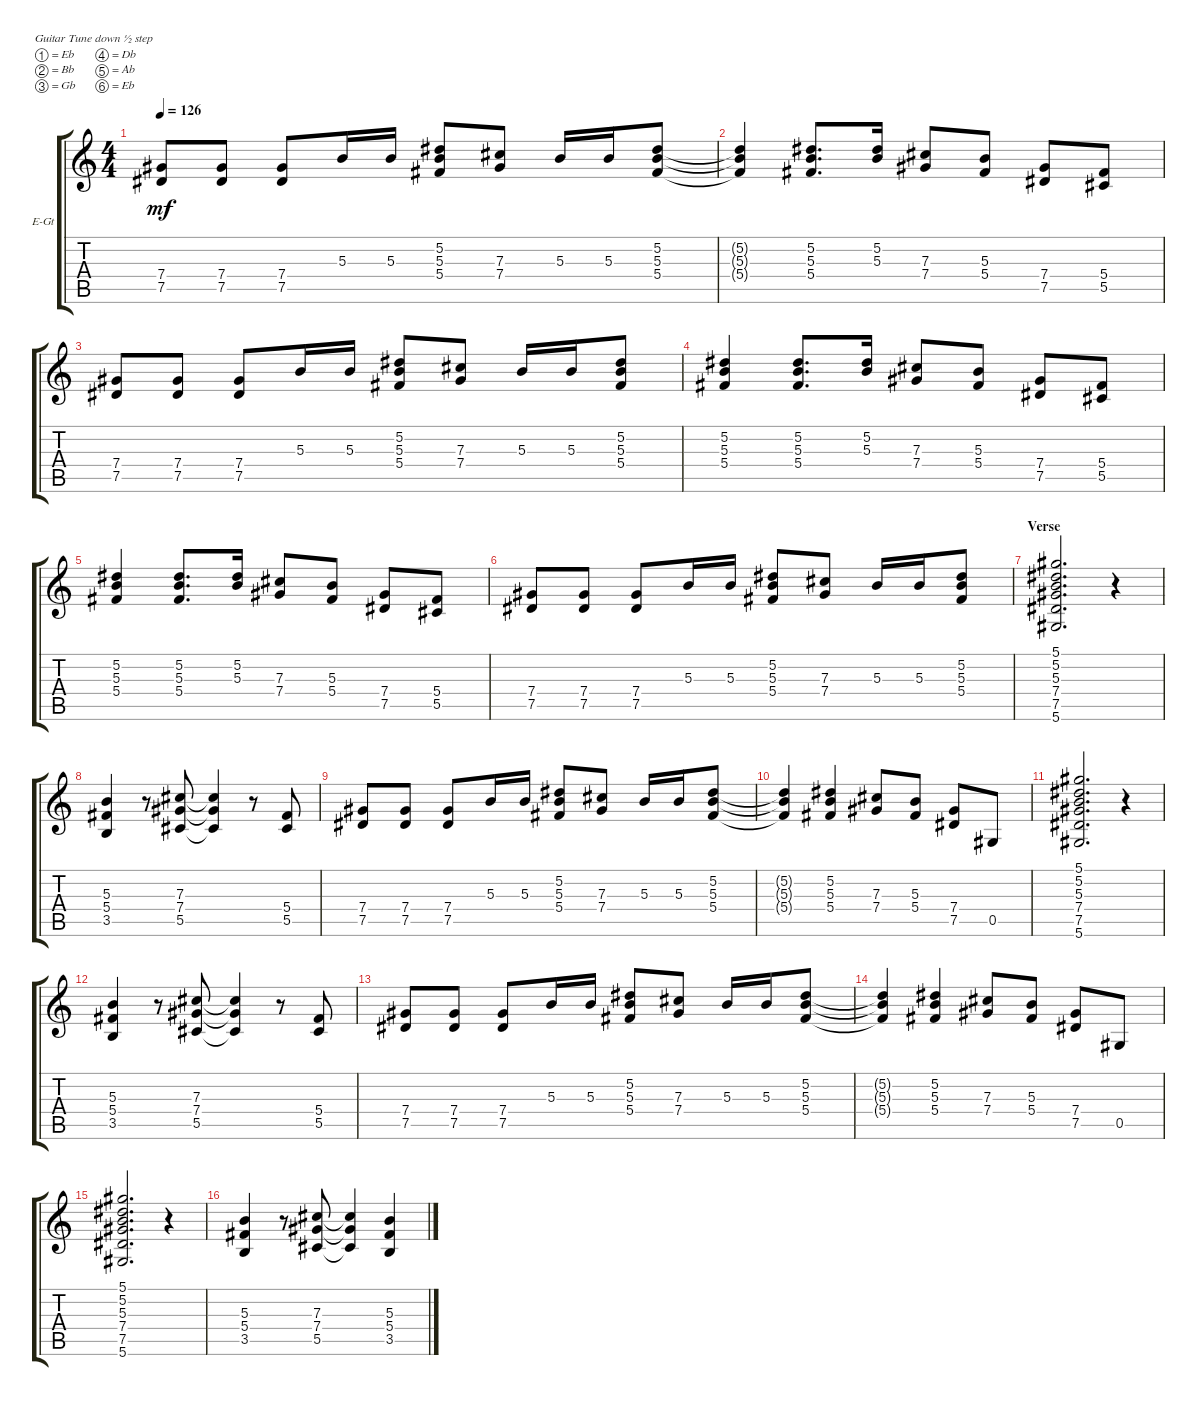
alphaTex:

\defaultSystemsLayout 4
\bracketExtendMode groupsimilarinstruments
\firstSystemTrackNameOrientation horizontal
\otherSystemsTrackNameOrientation horizontal
\track ("ACE FREHLEY" "E-Gt") {instrument distortionguitar}
\staff {score tabs}
\tuning (Eb4 Bb3 Gb3 Db3 Ab2 Eb2)
\ts (4 4)
\tempo 126
\clef g2
\ks c
(7.5 7.4).8{dy mf} (7.4 7.5).8 (7.5 7.4).8 5.3.16 5.3.16 (5.2 5.3 5.4).8 (7.4 7.3).8 5.3.16 5.3.16 (5.2 5.3 5.4).8 |
(5.2{t} 5.3{t} 5.4{t}).4 (5.2 5.3 5.4).8{d} (5.3 5.2).16 (7.4 7.3).8 (5.3 5.4).8 (7.4 7.5).8 (5.5 5.4).8 |
(7.5 7.4).8 (7.4 7.5).8 (7.5 7.4).8 5.3.16 5.3.16 (5.2 5.3 5.4).8 (7.4 7.3).8 5.3.16 5.3.16 (5.2 5.3 5.4).8 |
(5.2 5.3 5.4).4 (5.4 5.3 5.2).8{d} (5.2 5.3).16 (7.3 7.4).8 (5.4 5.3).8 (7.4 7.5).8 (5.5 5.4).8 |
(5.2 5.3 5.4).4 (5.4 5.3 5.2).8{d} (5.2 5.3).16 (7.3 7.4).8 (5.4 5.3).8 (7.4 7.5).8 (5.5 5.4).8 |
(7.5 7.4).8 (7.4 7.5).8 (7.5 7.4).8 5.3.16 5.3.16 (5.2 5.3 5.4).8 (7.4 7.3).8 5.3.16 5.3.16 (5.2 5.3 5.4).8 |
\section ("" "Verse")
(5.1 5.2 5.3 7.4 7.5 5.6).2{d} r.4 |
(3.5 5.4 5.3).4 r.8 (7.3 7.4 5.5).8 (7.3{t} 7.4{t} 5.5{t}).4 r.8 (5.5 5.4).8 |
(7.4 7.5).8 (7.5 7.4).8 (7.4 7.5).8 5.3.16 5.3.16 (5.2 5.3 5.4).8 (7.4 7.3).8 5.3.16 5.3.16 (5.2 5.3 5.4).8 |
(5.2{t} 5.3{t} 5.4{t}).4 (5.2 5.3 5.4).4 (7.3 7.4).8 (5.4 5.3).8 (7.4 7.5).8 0.5.8 |
(5.1 5.2 5.3 7.4 7.5 5.6).2{d} r.4 |
(3.5 5.4 5.3).4 r.8 (7.3 7.4 5.5).8 (7.3{t} 7.4{t} 5.5{t}).4 r.8 (5.5 5.4).8 |
(7.4 7.5).8 (7.5 7.4).8 (7.4 7.5).8 5.3.16 5.3.16 (5.2 5.3 5.4).8 (7.4 7.3).8 5.3.16 5.3.16 (5.2 5.3 5.4).8 |
(5.2{t} 5.3{t} 5.4{t}).4 (5.2 5.3 5.4).4 (7.3 7.4).8 (5.4 5.3).8 (7.4 7.5).8 0.5.8 |
(5.1 5.2 5.3 7.4 7.5 5.6).2{d} r.4 |
(3.5 5.4 5.3).4 r.8 (7.3 7.4 5.5).8 (7.3{t} 7.4{t} 5.5{t}).4 (3.5 5.4 5.3).4
